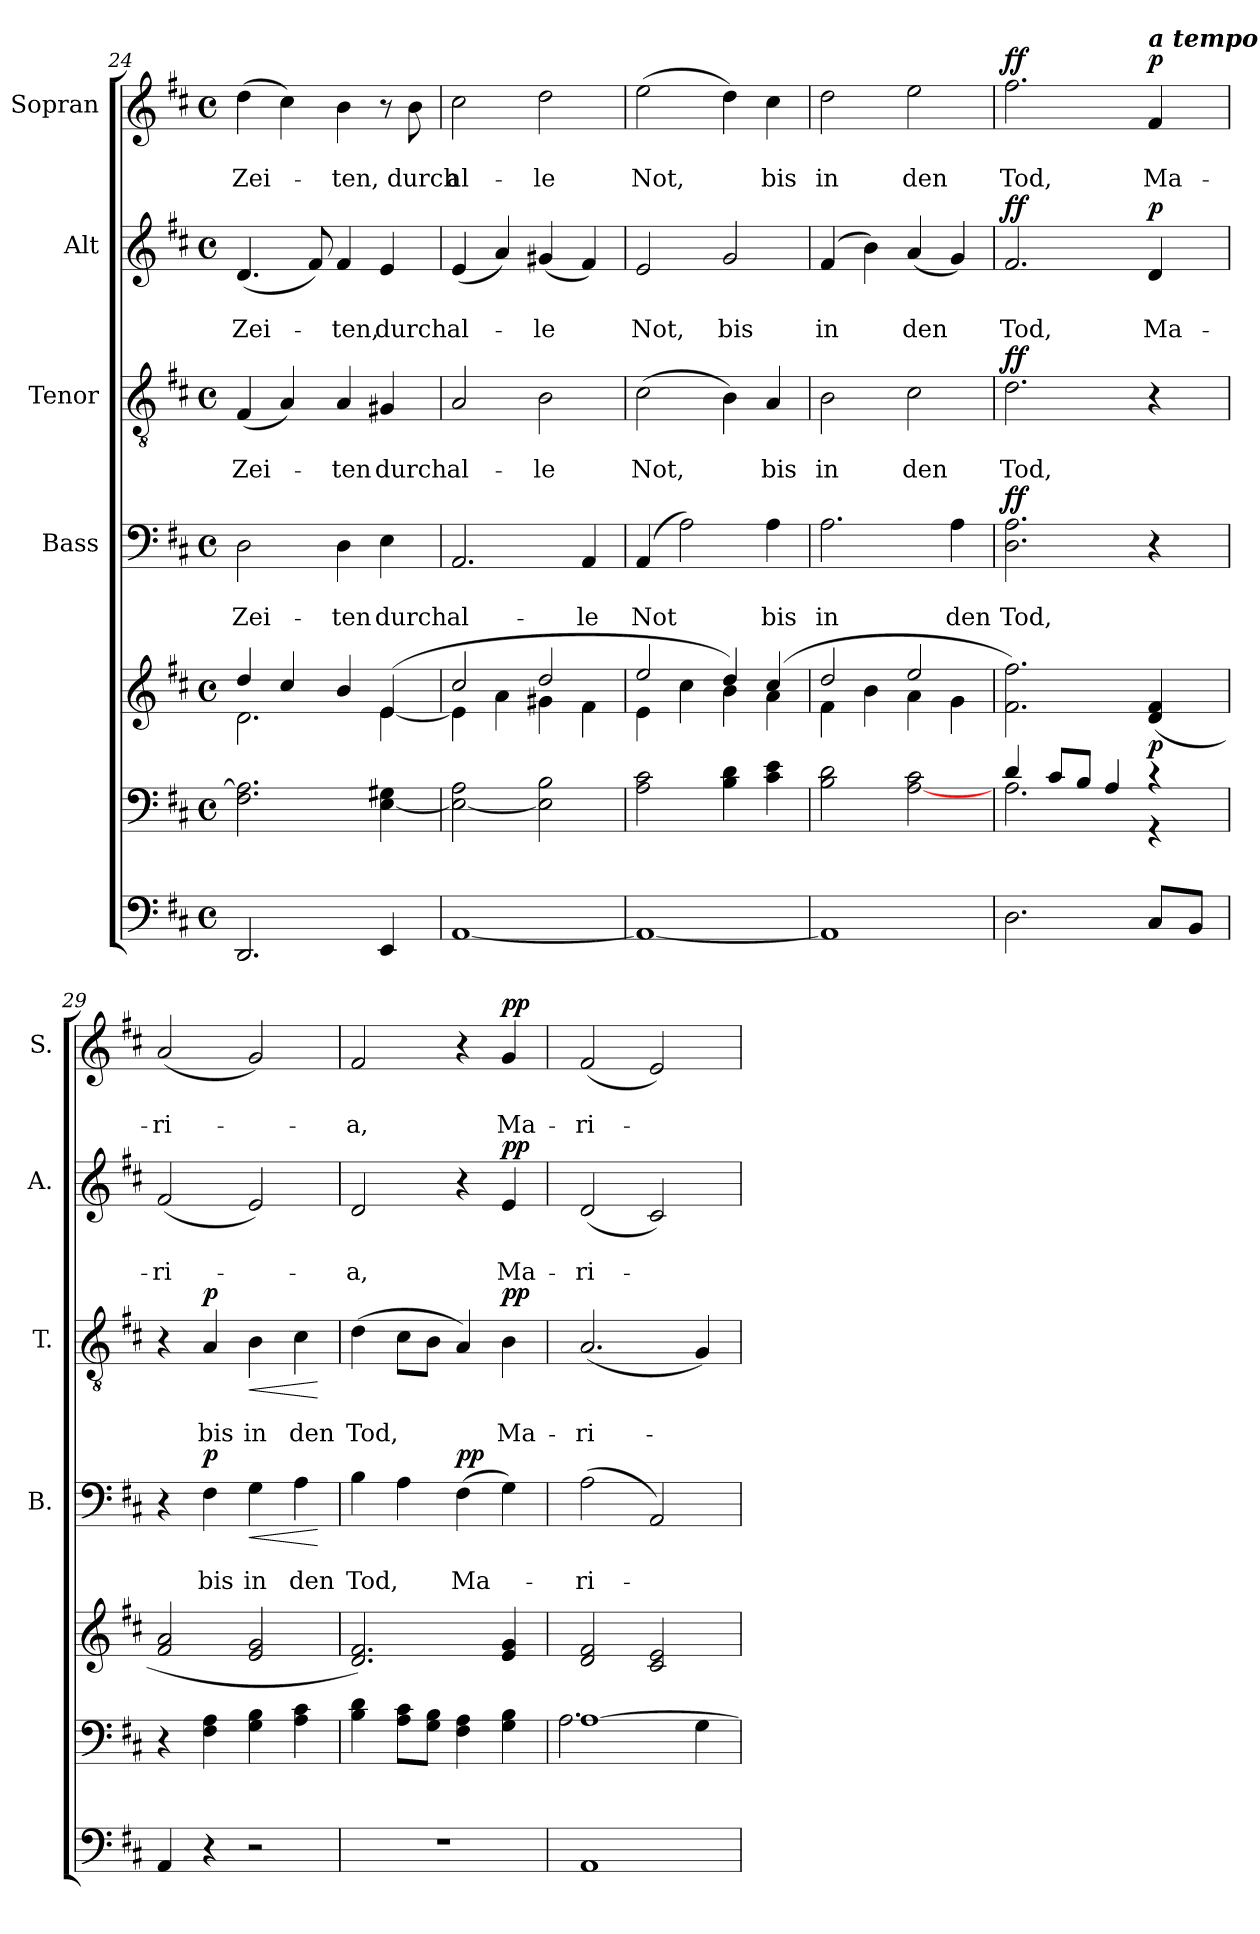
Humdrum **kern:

**kern	**kern	**kern	**dynam	**kern	**text	**text	**dynam	**kern	**text	**text	**dynam	**kern	**text	**text	**dynam	**kern	**text	**text	**dynam
*part5	*part5	*part5	*part5	*part4	*part4	*part4	*part4	*part3	*part3	*part3	*part3	*part2	*part2	*part2	*part2	*part1	*part1	*part1	*part1
*staff7	*staff6	*staff5	*staff5/6/7	*staff4	*staff4	*staff4	*staff4	*staff3	*staff3	*staff3	*staff3	*staff2	*staff2	*staff2	*staff2	*staff1	*staff1	*staff1	*staff1
*	*	*	*	*I"Bass	*	*	*	*I"Tenor	*	*	*	*I"Alt	*	*	*	*I"Sopran	*	*	*
*	*	*	*	*I'B.	*	*	*	*I'T.	*	*	*	*I'A.	*	*	*	*I'S.	*	*	*
!!LO:PB:g=z
*clefF4	*clefF4	*clefG2	*	*clefF4	*	*	*	*clefGv2	*	*	*	*clefG2	*	*	*	*clefG2	*	*	*
*k[f#c#]	*k[f#c#]	*k[f#c#]	*	*k[f#c#]	*	*	*	*k[f#c#]	*	*	*	*k[f#c#]	*	*	*	*k[f#c#]	*	*	*
*D:	*D:	*D:	*	*D:	*	*	*	*D:	*	*	*	*D:	*	*	*	*D:	*	*	*
*M4/4	*M4/4	*M4/4	*	*M4/4	*	*	*	*M4/4	*	*	*	*M4/4	*	*	*	*M4/4	*	*	*
*met(c)	*met(c)	*met(c)	*	*met(c)	*	*	*	*met(c)	*	*	*	*met(c)	*	*	*	*met(c)	*	*	*
=24	=24	=24	=24	=24	=24	=24	=24	=24	=24	=24	=24	=24	=24	=24	=24	=24	=24	=24	=24
*	*	*^	*	*	*	*	*	*	*	*	*	*	*	*	*	*	*	*	*
!	!	!	!	!	!	!	!LO:LY:b	!	!	!	!LO:LY:b	!	!	!	!LO:LY:b	!	!	!	!LO:LY:b	!
2.DD/	2.F#\ 2.A\]	4dd/	2.d\	.	2D\	.	Zei-	.	(<4F#/	.	Zei-	.	(<4.d/	.	Zei-	.	(>4dd\	.	Zei-	.
.	.	4cc#/	.	.	.	.	.	.	4A/)	.	.	.	.	.	.	.	4cc#\)	.	.	.
.	.	.	.	.	.	.	.	.	.	.	.	.	8f#/)	.	.	.	.	.	.	.
!	!	!	!	!	!	!	!LO:LY:b	!	!	!	!LO:LY:b	!	!	!	!LO:LY:b	!	!	!	!LO:LY:b	!
.	.	4b/	.	.	4D\	.	-ten	.	4A/	.	-ten	.	4f#/	.	-ten,	.	4b\	.	-ten,	.
!	!	!	!	!	!	!	!LO:LY:b	!	!	!	!LO:LY:b	!	!	!	!LO:LY:b	!	!	!	!	!
4EE/	[<4E\ 4G#X\	(4e/	[<4e\	.	4E\	.	durch	.	4G#X/	.	durch	.	4e/	.	durch	.	8r	.	.	.
!	!	!	!	!	!	!	!	!	!	!	!	!	!	!	!	!	!	!	!LO:LY:b	!
.	.	.	.	.	.	.	.	.	.	.	.	.	.	.	.	.	8b\	.	durch	.
=25	=25	=25	=25	=25	=25	=25	=25	=25	=25	=25	=25	=25	=25	=25	=25	=25	=25	=25	=25	=25
!	!	!	!	!	!	!	!LO:LY:b	!	!	!	!LO:LY:b	!	!	!	!LO:LY:b	!	!	!	!LO:LY:b	!
[1AA	2E\_ 2A\	2cc#/	4e\]	.	2.AA/	.	al-	.	2A/	.	al-	.	(<4e/	.	al-	.	2cc#\	.	al-	.
.	.	.	4a\	.	.	.	.	.	.	.	.	.	4a/)	.	.	.	.	.	.	.
!	!	!	!	!	!	!	!	!	!	!	!LO:LY:b	!	!	!	!LO:LY:b	!	!	!	!LO:LY:b	!
.	2E\] 2B\	2dd/	4g#X\	.	.	.	.	.	2B\	.	-le	.	(<4g#X/	.	-le	.	2dd\	.	-le	.
!	!	!	!	!	!	!	!LO:LY:b	!	!	!	!	!	!	!	!	!	!	!	!	!
.	.	.	4f#\	.	4AA/	.	-le	.	.	.	.	.	4f#/)	.	.	.	.	.	.	.
=26	=26	=26	=26	=26	=26	=26	=26	=26	=26	=26	=26	=26	=26	=26	=26	=26	=26	=26	=26	=26
!	!	!	!	!	!	!	!LO:LY:b	!	!	!	!LO:LY:b	!	!	!	!LO:LY:b	!	!	!	!LO:LY:b	!
1AA_	2A\ 2c#\	2ee/	4e\	.	(4AA/	.	Not	.	(>2c#\	.	Not,	.	2e/	.	Not,	.	(>2ee\	.	Not,	.
.	.	.	4cc#\	.	2A\)	.	.	.	.	.	.	.	.	.	.	.	.	.	.	.
!	!	!	!	!	!	!	!	!	!	!	!	!	!	!	!LO:LY:b	!	!	!	!	!
.	4B\ 4d\	4dd/)	4b\	.	.	.	.	.	4B\)	.	.	.	2g/	.	bis	.	4dd\)	.	.	.
!	!	!	!	!	!	!	!LO:LY:b	!	!	!	!LO:LY:b	!	!	!	!	!	!	!	!LO:LY:b	!
.	4c#\ 4e\	(4cc#/	4a\	.	4A\	.	bis	.	4A/	.	bis	.	.	.	.	.	4cc#\	.	bis	.
=27	=27	=27	=27	=27	=27	=27	=27	=27	=27	=27	=27	=27	=27	=27	=27	=27	=27	=27	=27	=27
!	!	!	!	!	!	!	!LO:LY:b	!	!	!	!LO:LY:b	!	!	!	!LO:LY:b	!	!	!	!LO:LY:b	!
1AA]	2B\ 2d\	2dd/	4f#\	.	2.A\	.	in	.	2B\	.	in	.	(4f#/	.	in	.	2dd\	.	in	.
.	.	.	4b\	.	.	.	.	.	.	.	.	.	4b\)	.	.	.	.	.	.	.
!	!	!	!	!	!	!	!	!	!	!	!LO:LY:b	!	!	!	!LO:LY:b	!	!	!	!LO:LY:b	!
.	[<2A\ 2c#\	2ee/	4a\	.	.	.	.	.	2c#\	.	den	.	(<4a/	.	den	.	2ee\	.	den	.
!	!	!	!	!	!	!	!LO:LY:b	!	!	!	!	!	!	!	!	!	!	!	!	!
.	.	.	4g\	.	4A\	.	den	.	.	.	.	.	4g/)	.	.	.	.	.	.	.
=28	=28	=28	=28	=28	=28	=28	=28	=28	=28	=28	=28	=28	=28	=28	=28	=28	=28	=28	=28	=28
*	*^	*	*	*	*	*	*	*	*	*	*	*	*	*	*	*	*	*	*	*
!	!	!	!	!	!	!	!	!LO:LY:b	!LO:DY:a	!	!	!LO:LY:b	!LO:DY:a	!	!	!LO:LY:b	!LO:DY:a	!	!	!LO:LY:b	!LO:DY:a
*	*	*	*v	*v	*	*	*	*	*	*	*	*	*	*	*	*	*	*	*	*	*
2.D\	4d/	2.A\	2.f#\ 2.ff#\)	.	2.D\ 2.A\	.	Tod,	ff	2.d\	.	Tod,	ff	2.f#/	.	Tod,	ff	2.ff#\	.	Tod,	ff
.	8c#/L	.	.	.	.	.	.	.	.	.	.	.	.	.	.	.	.	.	.	.
.	8B/J	.	.	.	.	.	.	.	.	.	.	.	.	.	.	.	.	.	.	.
.	4A/	.	.	.	.	.	.	.	.	.	.	.	.	.	.	.	.	.	.	.
!	!	!	!	!	!	!	!	!	!	!	!	!	!	!	!	!	!LO:TX:a:Bi:t=a tempo	!	!	!
!	!	!	!	!LO:DY:b	!	!	!	!	!	!	!	!	!	!	!LO:LY:b	!LO:DY:a	!	!	!LO:LY:b	!LO:DY:a
8C#/L	4r	4r	(4d/ 4f#/	p	4r	.	.	.	4r	.	.	.	4d/	.	Ma-	p	4f#/	.	Ma-	p
8BB/J	.	.	.	.	.	.	.	.	.	.	.	.	.	.	.	.	.	.	.	.
*	*v	*v	*	*	*	*	*	*	*	*	*	*	*	*	*	*	*	*	*	*
=29	=29	=29	=29	=29	=29	=29	=29	=29	=29	=29	=29	=29	=29	=29	=29	=29	=29	=29	=29
!	!	!	!	!	!	!	!	!	!	!	!	!	!	!LO:LY:b	!	!	!	!LO:LY:b	!
4AA/	4r	2f#/ 2a/	.	4r	.	.	.	4r	.	.	.	(<2f#/	.	-ri-	.	(<2a/	.	-ri-	.
!	!	!	!	!	!	!LO:LY:b	!LO:DY:a	!	!	!LO:LY:b	!LO:DY:a	!	!	!	!	!	!	!	!
4r	4F#\ 4A\	.	.	4F#\	.	bis	p	4A/	.	bis	p	.	.	.	.	.	.	.	.
!	!	!	!	!	!	!LO:LY:b	!LO:HP:b	!	!	!LO:LY:b	!LO:HP:b	!	!	!	!	!	!	!	!
2r	4G\ 4B\	2e/ 2g/	.	4G\	.	in	<	4B\	.	in	<	2e/)	.	.	.	2g/)	.	.	.
!	!	!	!	!	!	!LO:LY:b	!	!	!	!LO:LY:b	!	!	!	!	!	!	!	!	!
.	4A\ 4c#\	.	.	4A\	.	den	.	4c#\	.	den	.	.	.	.	.	.	.	.	.
.	.	.	.	.	.	.	[	.	.	.	[	.	.	.	.	.	.	.	.
=30	=30	=30	=30	=30	=30	=30	=30	=30	=30	=30	=30	=30	=30	=30	=30	=30	=30	=30	=30
!	!	!	!	!	!	!LO:LY:b	!	!	!	!LO:LY:b	!	!	!	!LO:LY:b	!	!	!	!LO:LY:b	!
1r	4B\ 4d\	2.d/ 2.f#/)	.	4B\	.	Tod,	.	(>4d\	.	Tod,	.	2d/	.	-a,	.	2f#/	.	-a,	.
.	8A\ 8c#\L	.	.	4A\	.	.	.	8c#\L	.	.	.	.	.	.	.	.	.	.	.
.	8G\ 8B\J	.	.	.	.	.	.	8B\J	.	.	.	.	.	.	.	.	.	.	.
!	!	!	!	!	!	!LO:LY:b	!LO:DY:a	!	!	!	!	!	!	!	!	!	!	!	!
.	4F#\ 4A\	.	.	(>4F#\	.	Ma-	pp	4A/)	.	.	.	4r	.	.	.	4r	.	.	.
!	!	!	!	!	!	!	!	!	!	!LO:LY:b	!LO:DY:a	!	!	!LO:LY:b	!LO:DY:a	!	!	!LO:LY:b	!LO:DY:a
.	4G\ 4B\	4e/ 4g/	.	4G\)	.	.	.	4B\	.	Ma-	pp	4e/	.	Ma-	pp	4g/	.	Ma-	pp
!!LO:LB:g=z
=31	=31	=31	=31	=31	=31	=31	=31	=31	=31	=31	=31	=31	=31	=31	=31	=31	=31	=31	=31
*	*^	*	*	*	*	*	*	*	*	*	*	*	*	*	*	*	*	*	*
!	!	!	!	!	!	!	!LO:LY:b	!	!	!	!LO:LY:b	!	!	!	!LO:LY:b	!	!	!	!LO:LY:b	!
1AA	[>1A	2.A\	2d/ 2f#/	.	(>2A\	.	-ri-	.	(<2.A/	.	-ri-	.	(<2d/	.	-ri-	.	(<2f#/	.	-ri-	.
.	.	.	2c#/ 2e/	.	2AA/)	.	.	.	.	.	.	.	2c#/)	.	.	.	2e/)	.	.	.
.	.	4G\	.	.	.	.	.	.	4G/)	.	.	.	.	.	.	.	.	.	.	.
*	*v	*v	*	*	*	*	*	*	*	*	*	*	*	*	*	*	*	*	*	*
=	=	=	=	=	=	=	=	=	=	=	=	=	=	=	=	=	=	=	=
*-	*-	*-	*-	*-	*-	*-	*-	*-	*-	*-	*-	*-	*-	*-	*-	*-	*-	*-	*-
